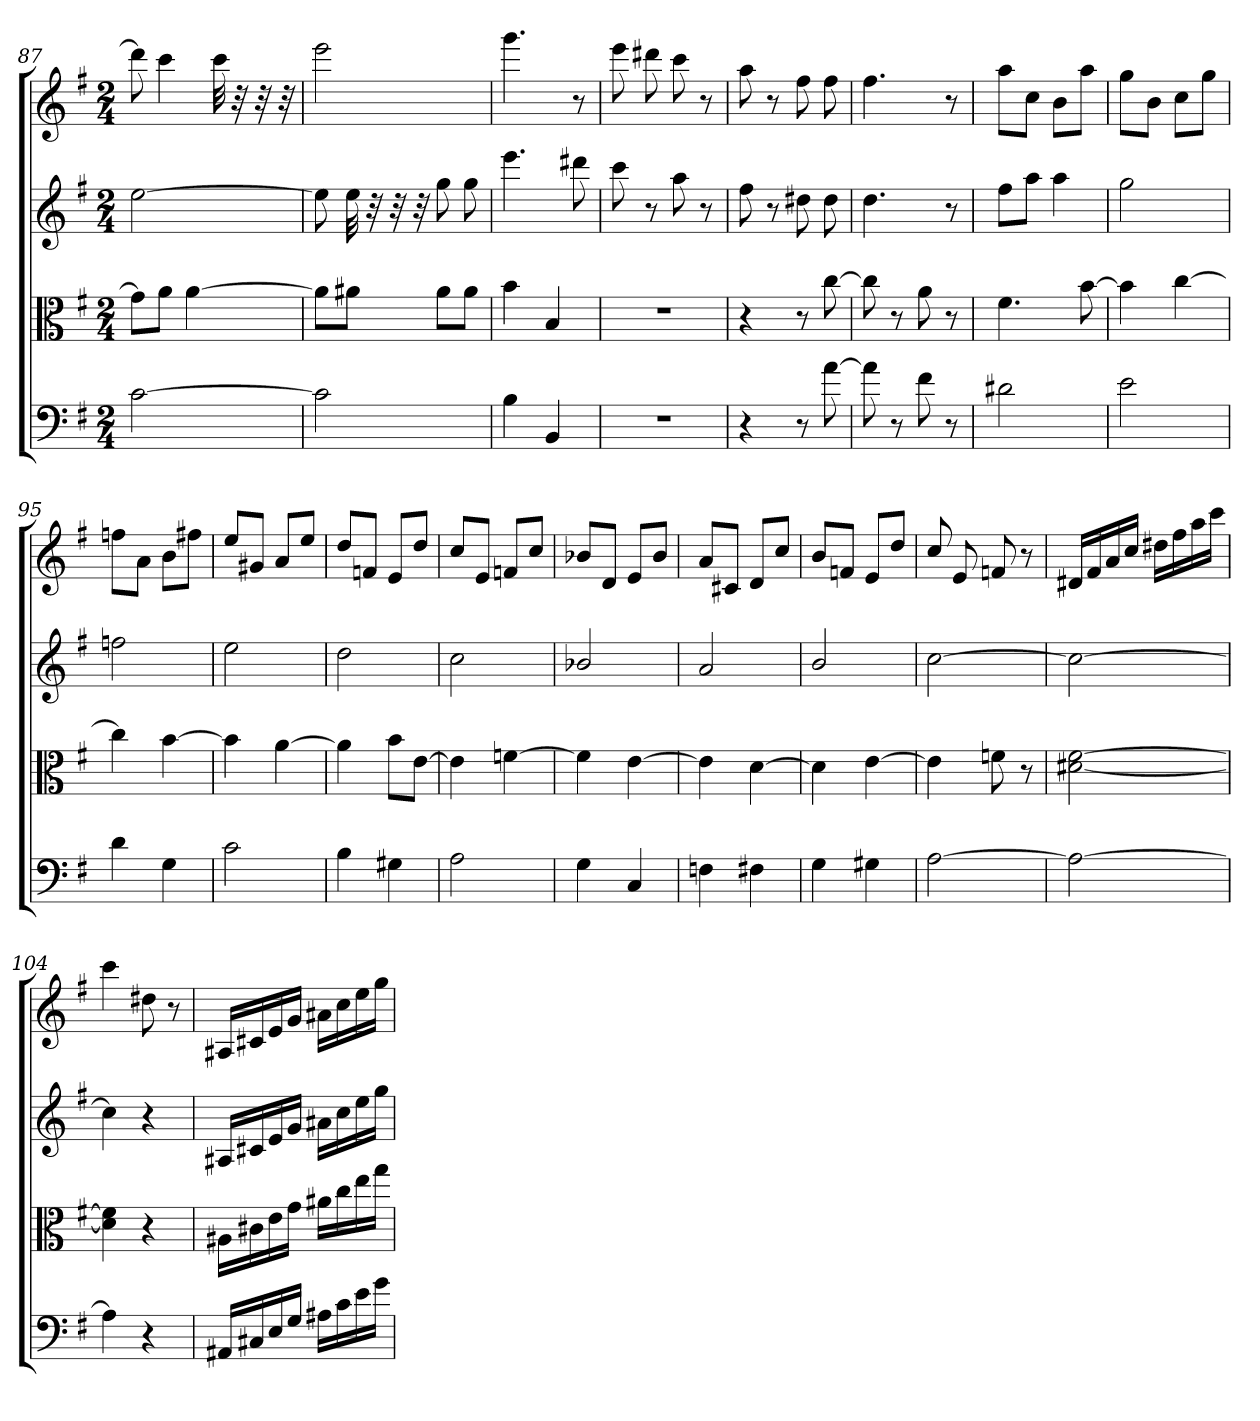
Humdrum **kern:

**kern	**kern	**kern	**kern
*part4	*part3	*part2	*part1
*staff4	*staff3	*staff2	*staff1
*clefF4	*clefC3	*clefG2	*clefG2
*k[f#]	*k[f#]	*k[f#]	*k[f#]
*e:	*e:	*e:	*e:
*M2/4	*M2/4	*M2/4	*M2/4
=87	=87	=87	=87
[2c\	8g#\L]	[2ee\	8ddd\]
.	8a\J	.	4ccc\
.	[4a\	.	.
.	.	.	32ccc\
.	.	.	32r
.	.	.	32r
.	.	.	32r
=88	=88	=88	=88
2c\]	8a\L]	8ee\]	2eee\
.	8a#X\J	32ee\	.
.	.	32r	.
.	.	32r	.
.	.	32r	.
.	8a#\L	8gg\	.
.	8a#\J	8gg\	.
=89	=89	=89	=89
4B\	4b\	4.eee\	4.ggg\
4BB/	4B/	.	.
.	.	8ddd#X\	8r
=90	=90	=90	=90
2r	2r	8ccc\	8eee\
.	.	8r	8ddd#X\
.	.	8aa\	8ccc\
.	.	8r	8r
=91	=91	=91	=91
4r	4r	8ff#\	8aa\
.	.	8r	8r
8r	8r	8dd#X\	8ff#\
[8a\	[8cc\	8dd#\	8ff#\
=92	=92	=92	=92
8a\]	8cc\]	4.dd\	4.ff#\
8r	8r	.	.
8f#\	8a\	.	.
8r	8r	8r	8r
=93	=93	=93	=93
2d#X\	4.f#\	8ff#\L	8aa\L
.	.	8aa\J	8cc\J
.	.	4aa\	8b\L
.	[8b\	.	8aa\J
=94	=94	=94	=94
2e\	4b\]	2gg\	8gg\L
.	.	.	8b\J
.	[4cc\	.	8cc\L
.	.	.	8gg\J
=95	=95	=95	=95
4d\	4cc\]	2ffn\	8ffn\L
.	.	.	8a\J
4G\	[4b\	.	8b\L
.	.	.	8ff#X\J
=96	=96	=96	=96
2c\	4b\]	2ee\	8ee/L
.	.	.	8g#X/J
.	[4a\	.	8a/L
.	.	.	8ee/J
=97	=97	=97	=97
4B\	4a\]	2dd\	8dd/L
.	.	.	8fn/J
4G#X\	8b\L	.	8e/L
.	[8e\J	.	8dd/J
=98	=98	=98	=98
2A\	4e\]	2cc\	8cc/L
.	.	.	8e/J
.	[4fn\	.	8fn/L
.	.	.	8cc/J
=99	=99	=99	=99
4G\	4f\]	2b-X/	8b-X/L
.	.	.	8d/J
4C/	[4e\	.	8e/L
.	.	.	8b-/J
=100	=100	=100	=100
4Fn\	4e\]	2a/	8a/L
.	.	.	8c#X/J
4F#X\	[4d\	.	8d/L
.	.	.	8cc/J
=101	=101	=101	=101
4G\	4d\]	2b/	8b/L
.	.	.	8fn/J
4G#X\	[4e\	.	8e/L
.	.	.	8dd/J
=102	=102	=102	=102
[2A\	4e\]	[2cc\	8cc/
.	.	.	8e/
.	8fn\	.	8fn/
.	8r	.	8r
=103	=103	=103	=103
2A\_	[2d#X\ [2f#\	2cc\_	16d#X/LL
.	.	.	16f#/
.	.	.	16a/
.	.	.	16cc/JJ
.	.	.	16dd#X\LL
.	.	.	16ff#\
.	.	.	16aa\
.	.	.	16ccc\JJ
=104	=104	=104	=104
4A\]	4d#]\ 4f#]\	4cc\]	4ccc\
4r	4r	4r	8dd#X\
.	.	.	8r
=105	=105	=105	=105
16AA#X/LL	16A#X\LL	16A#X/LL	16A#X/LL
16C#X/	16c#X\	16c#X/	16c#X/
16E/	16e\	16e/	16e/
16G/JJ	16g\JJ	16g/JJ	16g/JJ
16A#X\LL	16a#X\LL	16a#X\LL	16a#X\LL
16c\	16cc\	16cc\	16cc\
16e\	16ee\	16ee\	16ee\
16g\JJ	16gg\JJ	16gg\JJ	16gg\JJ
=	=	=	=
*-	*-	*-	*-
